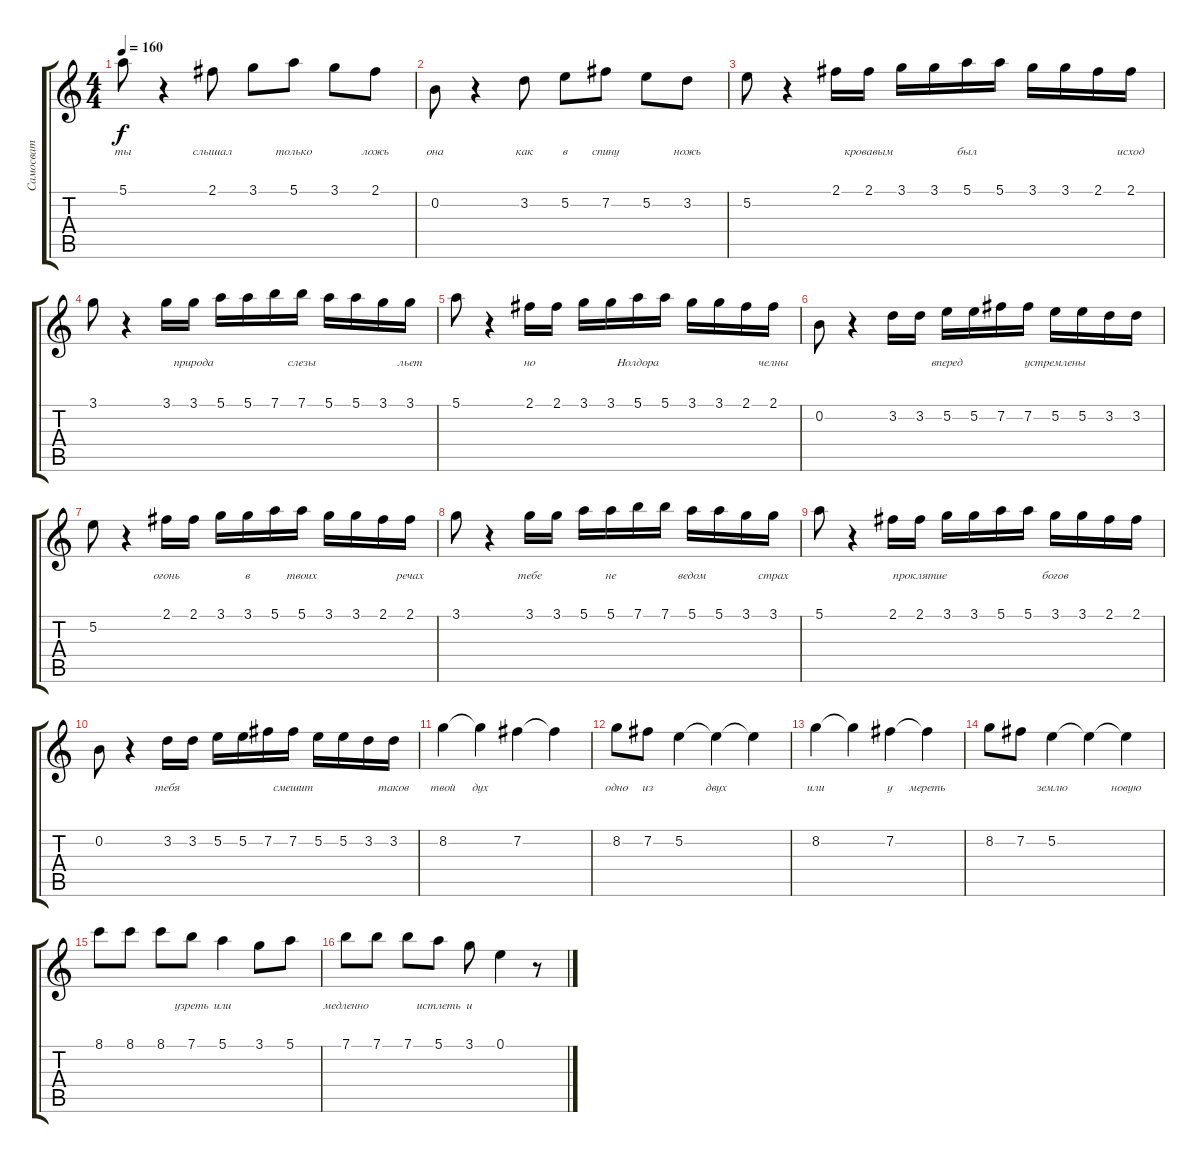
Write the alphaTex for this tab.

\track ("Самосват" "Самосват") {instrument acousticguitarsteel}
\staff {score tabs}
\tuning (E4 B3 G3 D3 A2 E2) {hide}
\ts (4 4)
\tempo 160
\clef g2
\ks c
5.1.8{lyrics (0 "ты") lyrics (1 "") lyrics (2 "") lyrics (3 "") lyrics (4 "") dy f} r.4 2.1.8{lyrics (0 "слышал") lyrics (1 "") lyrics (2 "") lyrics (3 "") lyrics (4 "")} 3.1.8{lyrics (0 "") lyrics (1 "") lyrics (2 "") lyrics (3 "") lyrics (4 "")} 5.1.8{lyrics (0 "только") lyrics (1 "") lyrics (2 "") lyrics (3 "") lyrics (4 "")} 3.1.8{lyrics (0 "") lyrics (1 "") lyrics (2 "") lyrics (3 "") lyrics (4 "")} 2.1.8{lyrics (0 "ложь") lyrics (1 "") lyrics (2 "") lyrics (3 "") lyrics (4 "")} |
0.2.8{lyrics (0 "она") lyrics (1 "") lyrics (2 "") lyrics (3 "") lyrics (4 "")} r.4 3.2.8{lyrics (0 "как") lyrics (1 "") lyrics (2 "") lyrics (3 "") lyrics (4 "")} 5.2.8{lyrics (0 "в") lyrics (1 "") lyrics (2 "") lyrics (3 "") lyrics (4 "")} 7.2.8{lyrics (0 "спину") lyrics (1 "") lyrics (2 "") lyrics (3 "") lyrics (4 "")} 5.2.8{lyrics (0 "") lyrics (1 "") lyrics (2 "") lyrics (3 "") lyrics (4 "")} 3.2.8{lyrics (0 "ножь") lyrics (1 "") lyrics (2 "") lyrics (3 "") lyrics (4 "")} |
5.2.8{lyrics (0 "") lyrics (1 "") lyrics (2 "") lyrics (3 "") lyrics (4 "")} r.4 2.1.16{lyrics (0 "") lyrics (1 "") lyrics (2 "") lyrics (3 "") lyrics (4 "")} 2.1.16{lyrics (0 "кровавым") lyrics (1 "") lyrics (2 "") lyrics (3 "") lyrics (4 "")} 3.1.16{lyrics (0 "") lyrics (1 "") lyrics (2 "") lyrics (3 "") lyrics (4 "")} 3.1.16{lyrics (0 "") lyrics (1 "") lyrics (2 "") lyrics (3 "") lyrics (4 "")} 5.1.16{lyrics (0 "был") lyrics (1 "") lyrics (2 "") lyrics (3 "") lyrics (4 "")} 5.1.16{lyrics (0 "") lyrics (1 "") lyrics (2 "") lyrics (3 "") lyrics (4 "")} 3.1.16{lyrics (0 "") lyrics (1 "") lyrics (2 "") lyrics (3 "") lyrics (4 "")} 3.1.16{lyrics (0 "") lyrics (1 "") lyrics (2 "") lyrics (3 "") lyrics (4 "")} 2.1.16{lyrics (0 "") lyrics (1 "") lyrics (2 "") lyrics (3 "") lyrics (4 "")} 2.1.16{lyrics (0 "исход") lyrics (1 "") lyrics (2 "") lyrics (3 "") lyrics (4 "")} |
3.1.8{lyrics (0 "") lyrics (1 "") lyrics (2 "") lyrics (3 "") lyrics (4 "")} r.4 3.1.16{lyrics (0 "") lyrics (1 "") lyrics (2 "") lyrics (3 "") lyrics (4 "")} 3.1.16{lyrics (0 "природа") lyrics (1 "") lyrics (2 "") lyrics (3 "") lyrics (4 "")} 5.1.16{lyrics (0 "") lyrics (1 "") lyrics (2 "") lyrics (3 "") lyrics (4 "")} 5.1.16{lyrics (0 "") lyrics (1 "") lyrics (2 "") lyrics (3 "") lyrics (4 "")} 7.1.16{lyrics (0 "") lyrics (1 "") lyrics (2 "") lyrics (3 "") lyrics (4 "")} 7.1.16{lyrics (0 "слезы") lyrics (1 "") lyrics (2 "") lyrics (3 "") lyrics (4 "")} 5.1.16{lyrics (0 "") lyrics (1 "") lyrics (2 "") lyrics (3 "") lyrics (4 "")} 5.1.16{lyrics (0 "") lyrics (1 "") lyrics (2 "") lyrics (3 "") lyrics (4 "")} 3.1.16{lyrics (0 "") lyrics (1 "") lyrics (2 "") lyrics (3 "") lyrics (4 "")} 3.1.16{lyrics (0 "льет") lyrics (1 "") lyrics (2 "") lyrics (3 "") lyrics (4 "")} |
5.1.8{lyrics (0 "") lyrics (1 "") lyrics (2 "") lyrics (3 "") lyrics (4 "")} r.4 2.1.16{lyrics (0 "но") lyrics (1 "") lyrics (2 "") lyrics (3 "") lyrics (4 "")} 2.1.16{lyrics (0 "") lyrics (1 "") lyrics (2 "") lyrics (3 "") lyrics (4 "")} 3.1.16{lyrics (0 "") lyrics (1 "") lyrics (2 "") lyrics (3 "") lyrics (4 "")} 3.1.16{lyrics (0 "") lyrics (1 "") lyrics (2 "") lyrics (3 "") lyrics (4 "")} 5.1.16{lyrics (0 "Нолдора") lyrics (1 "") lyrics (2 "") lyrics (3 "") lyrics (4 "")} 5.1.16{lyrics (0 "") lyrics (1 "") lyrics (2 "") lyrics (3 "") lyrics (4 "")} 3.1.16{lyrics (0 "") lyrics (1 "") lyrics (2 "") lyrics (3 "") lyrics (4 "")} 3.1.16{lyrics (0 "") lyrics (1 "") lyrics (2 "") lyrics (3 "") lyrics (4 "")} 2.1.16{lyrics (0 "") lyrics (1 "") lyrics (2 "") lyrics (3 "") lyrics (4 "")} 2.1.16{lyrics (0 "челны") lyrics (1 "") lyrics (2 "") lyrics (3 "") lyrics (4 "")} |
0.2.8{lyrics (0 "") lyrics (1 "") lyrics (2 "") lyrics (3 "") lyrics (4 "")} r.4 3.2.16{lyrics (0 "") lyrics (1 "") lyrics (2 "") lyrics (3 "") lyrics (4 "")} 3.2.16{lyrics (0 "") lyrics (1 "") lyrics (2 "") lyrics (3 "") lyrics (4 "")} 5.2.16{lyrics (0 "вперед") lyrics (1 "") lyrics (2 "") lyrics (3 "") lyrics (4 "")} 5.2.16{lyrics (0 "") lyrics (1 "") lyrics (2 "") lyrics (3 "") lyrics (4 "")} 7.2.16{lyrics (0 "") lyrics (1 "") lyrics (2 "") lyrics (3 "") lyrics (4 "")} 7.2.16{lyrics (0 "") lyrics (1 "") lyrics (2 "") lyrics (3 "") lyrics (4 "")} 5.2.16{lyrics (0 "устремлены") lyrics (1 "") lyrics (2 "") lyrics (3 "") lyrics (4 "")} 5.2.16{lyrics (0 "") lyrics (1 "") lyrics (2 "") lyrics (3 "") lyrics (4 "")} 3.2.16{lyrics (0 "") lyrics (1 "") lyrics (2 "") lyrics (3 "") lyrics (4 "")} 3.2.16{lyrics (0 "") lyrics (1 "") lyrics (2 "") lyrics (3 "") lyrics (4 "")} |
5.2.8{lyrics (0 "") lyrics (1 "") lyrics (2 "") lyrics (3 "") lyrics (4 "")} r.4 2.1.16{lyrics (0 "огонь") lyrics (1 "") lyrics (2 "") lyrics (3 "") lyrics (4 "")} 2.1.16{lyrics (0 "") lyrics (1 "") lyrics (2 "") lyrics (3 "") lyrics (4 "")} 3.1.16{lyrics (0 "") lyrics (1 "") lyrics (2 "") lyrics (3 "") lyrics (4 "")} 3.1.16{lyrics (0 "в") lyrics (1 "") lyrics (2 "") lyrics (3 "") lyrics (4 "")} 5.1.16{lyrics (0 "") lyrics (1 "") lyrics (2 "") lyrics (3 "") lyrics (4 "")} 5.1.16{lyrics (0 "твоих") lyrics (1 "") lyrics (2 "") lyrics (3 "") lyrics (4 "")} 3.1.16{lyrics (0 "") lyrics (1 "") lyrics (2 "") lyrics (3 "") lyrics (4 "")} 3.1.16{lyrics (0 "") lyrics (1 "") lyrics (2 "") lyrics (3 "") lyrics (4 "")} 2.1.16{lyrics (0 "") lyrics (1 "") lyrics (2 "") lyrics (3 "") lyrics (4 "")} 2.1.16{lyrics (0 "речах") lyrics (1 "") lyrics (2 "") lyrics (3 "") lyrics (4 "")} |
3.1.8{lyrics (0 "") lyrics (1 "") lyrics (2 "") lyrics (3 "") lyrics (4 "")} r.4 3.1.16{lyrics (0 "тебе") lyrics (1 "") lyrics (2 "") lyrics (3 "") lyrics (4 "")} 3.1.16{lyrics (0 "") lyrics (1 "") lyrics (2 "") lyrics (3 "") lyrics (4 "")} 5.1.16{lyrics (0 "") lyrics (1 "") lyrics (2 "") lyrics (3 "") lyrics (4 "")} 5.1.16{lyrics (0 "не") lyrics (1 "") lyrics (2 "") lyrics (3 "") lyrics (4 "")} 7.1.16{lyrics (0 "") lyrics (1 "") lyrics (2 "") lyrics (3 "") lyrics (4 "")} 7.1.16{lyrics (0 "") lyrics (1 "") lyrics (2 "") lyrics (3 "") lyrics (4 "")} 5.1.16{lyrics (0 "ведом") lyrics (1 "") lyrics (2 "") lyrics (3 "") lyrics (4 "")} 5.1.16{lyrics (0 "") lyrics (1 "") lyrics (2 "") lyrics (3 "") lyrics (4 "")} 3.1.16{lyrics (0 "") lyrics (1 "") lyrics (2 "") lyrics (3 "") lyrics (4 "")} 3.1.16{lyrics (0 "страх") lyrics (1 "") lyrics (2 "") lyrics (3 "") lyrics (4 "")} |
5.1.8{lyrics (0 "") lyrics (1 "") lyrics (2 "") lyrics (3 "") lyrics (4 "")} r.4 2.1.16{lyrics (0 "") lyrics (1 "") lyrics (2 "") lyrics (3 "") lyrics (4 "")} 2.1.16{lyrics (0 "проклятие") lyrics (1 "") lyrics (2 "") lyrics (3 "") lyrics (4 "")} 3.1.16{lyrics (0 "") lyrics (1 "") lyrics (2 "") lyrics (3 "") lyrics (4 "")} 3.1.16{lyrics (0 "") lyrics (1 "") lyrics (2 "") lyrics (3 "") lyrics (4 "")} 5.1.16{lyrics (0 "") lyrics (1 "") lyrics (2 "") lyrics (3 "") lyrics (4 "")} 5.1.16{lyrics (0 "") lyrics (1 "") lyrics (2 "") lyrics (3 "") lyrics (4 "")} 3.1.16{lyrics (0 "богов") lyrics (1 "") lyrics (2 "") lyrics (3 "") lyrics (4 "")} 3.1.16{lyrics (0 "") lyrics (1 "") lyrics (2 "") lyrics (3 "") lyrics (4 "")} 2.1.16{lyrics (0 "") lyrics (1 "") lyrics (2 "") lyrics (3 "") lyrics (4 "")} 2.1.16{lyrics (0 "") lyrics (1 "") lyrics (2 "") lyrics (3 "") lyrics (4 "")} |
0.2.8{lyrics (0 "") lyrics (1 "") lyrics (2 "") lyrics (3 "") lyrics (4 "")} r.4 3.2.16{lyrics (0 "тебя") lyrics (1 "") lyrics (2 "") lyrics (3 "") lyrics (4 "")} 3.2.16{lyrics (0 "") lyrics (1 "") lyrics (2 "") lyrics (3 "") lyrics (4 "")} 5.2.16{lyrics (0 "") lyrics (1 "") lyrics (2 "") lyrics (3 "") lyrics (4 "")} 5.2.16{lyrics (0 "") lyrics (1 "") lyrics (2 "") lyrics (3 "") lyrics (4 "")} 7.2.16{lyrics (0 "") lyrics (1 "") lyrics (2 "") lyrics (3 "") lyrics (4 "")} 7.2.16{lyrics (0 "смешит") lyrics (1 "") lyrics (2 "") lyrics (3 "") lyrics (4 "")} 5.2.16{lyrics (0 "") lyrics (1 "") lyrics (2 "") lyrics (3 "") lyrics (4 "")} 5.2.16{lyrics (0 "") lyrics (1 "") lyrics (2 "") lyrics (3 "") lyrics (4 "")} 3.2.16{lyrics (0 "") lyrics (1 "") lyrics (2 "") lyrics (3 "") lyrics (4 "")} 3.2.16{lyrics (0 "таков") lyrics (1 "") lyrics (2 "") lyrics (3 "") lyrics (4 "")} |
8.2.4{lyrics (0 "твой") lyrics (1 "") lyrics (2 "") lyrics (3 "") lyrics (4 "")} 8.2{t}.4{lyrics (0 "дух") lyrics (1 "") lyrics (2 "") lyrics (3 "") lyrics (4 "")} 7.2.4{lyrics (0 "") lyrics (1 "") lyrics (2 "") lyrics (3 "") lyrics (4 "")} 7.2{t}.4{lyrics (0 "") lyrics (1 "") lyrics (2 "") lyrics (3 "") lyrics (4 "")} |
8.2.8{lyrics (0 "одно") lyrics (1 "") lyrics (2 "") lyrics (3 "") lyrics (4 "")} 7.2.8{lyrics (0 "из") lyrics (1 "") lyrics (2 "") lyrics (3 "") lyrics (4 "")} 5.2.4{lyrics (0 "") lyrics (1 "") lyrics (2 "") lyrics (3 "") lyrics (4 "")} 5.2{t}.4{lyrics (0 "двух") lyrics (1 "") lyrics (2 "") lyrics (3 "") lyrics (4 "")} 5.2{t}.4{lyrics (0 "") lyrics (1 "") lyrics (2 "") lyrics (3 "") lyrics (4 "")} |
8.2.4{lyrics (0 "или") lyrics (1 "") lyrics (2 "") lyrics (3 "") lyrics (4 "")} 8.2{t}.4{lyrics (0 "") lyrics (1 "") lyrics (2 "") lyrics (3 "") lyrics (4 "")} 7.2.4{lyrics (0 "у") lyrics (1 "") lyrics (2 "") lyrics (3 "") lyrics (4 "")} 7.2{t}.4{lyrics (0 "мереть") lyrics (1 "") lyrics (2 "") lyrics (3 "") lyrics (4 "")} |
8.2.8{lyrics (0 "") lyrics (1 "") lyrics (2 "") lyrics (3 "") lyrics (4 "")} 7.2.8{lyrics (0 "") lyrics (1 "") lyrics (2 "") lyrics (3 "") lyrics (4 "")} 5.2.4{lyrics (0 "землю") lyrics (1 "") lyrics (2 "") lyrics (3 "") lyrics (4 "")} 5.2{t}.4{lyrics (0 "") lyrics (1 "") lyrics (2 "") lyrics (3 "") lyrics (4 "")} 5.2{t}.4{lyrics (0 "новую") lyrics (1 "") lyrics (2 "") lyrics (3 "") lyrics (4 "")} |
8.1.8{lyrics (0 "") lyrics (1 "") lyrics (2 "") lyrics (3 "") lyrics (4 "")} 8.1.8{lyrics (0 "") lyrics (1 "") lyrics (2 "") lyrics (3 "") lyrics (4 "")} 8.1.8{lyrics (0 "") lyrics (1 "") lyrics (2 "") lyrics (3 "") lyrics (4 "")} 7.1.8{lyrics (0 "узреть") lyrics (1 "") lyrics (2 "") lyrics (3 "") lyrics (4 "")} 5.1.4{lyrics (0 "или") lyrics (1 "") lyrics (2 "") lyrics (3 "") lyrics (4 "")} 3.1.8{lyrics (0 "") lyrics (1 "") lyrics (2 "") lyrics (3 "") lyrics (4 "")} 5.1.8{lyrics (0 "") lyrics (1 "") lyrics (2 "") lyrics (3 "") lyrics (4 "")} |
7.1.8{lyrics (0 "медленно") lyrics (1 "") lyrics (2 "") lyrics (3 "") lyrics (4 "")} 7.1.8{lyrics (0 "") lyrics (1 "") lyrics (2 "") lyrics (3 "") lyrics (4 "")} 7.1.8{lyrics (0 "") lyrics (1 "") lyrics (2 "") lyrics (3 "") lyrics (4 "")} 5.1.8{lyrics (0 "истлеть") lyrics (1 "") lyrics (2 "") lyrics (3 "") lyrics (4 "")} 3.1.8{lyrics (0 "и") lyrics (1 "") lyrics (2 "") lyrics (3 "") lyrics (4 "")} 0.1.4{lyrics (0 "") lyrics (1 "") lyrics (2 "") lyrics (3 "") lyrics (4 "")} r.8
